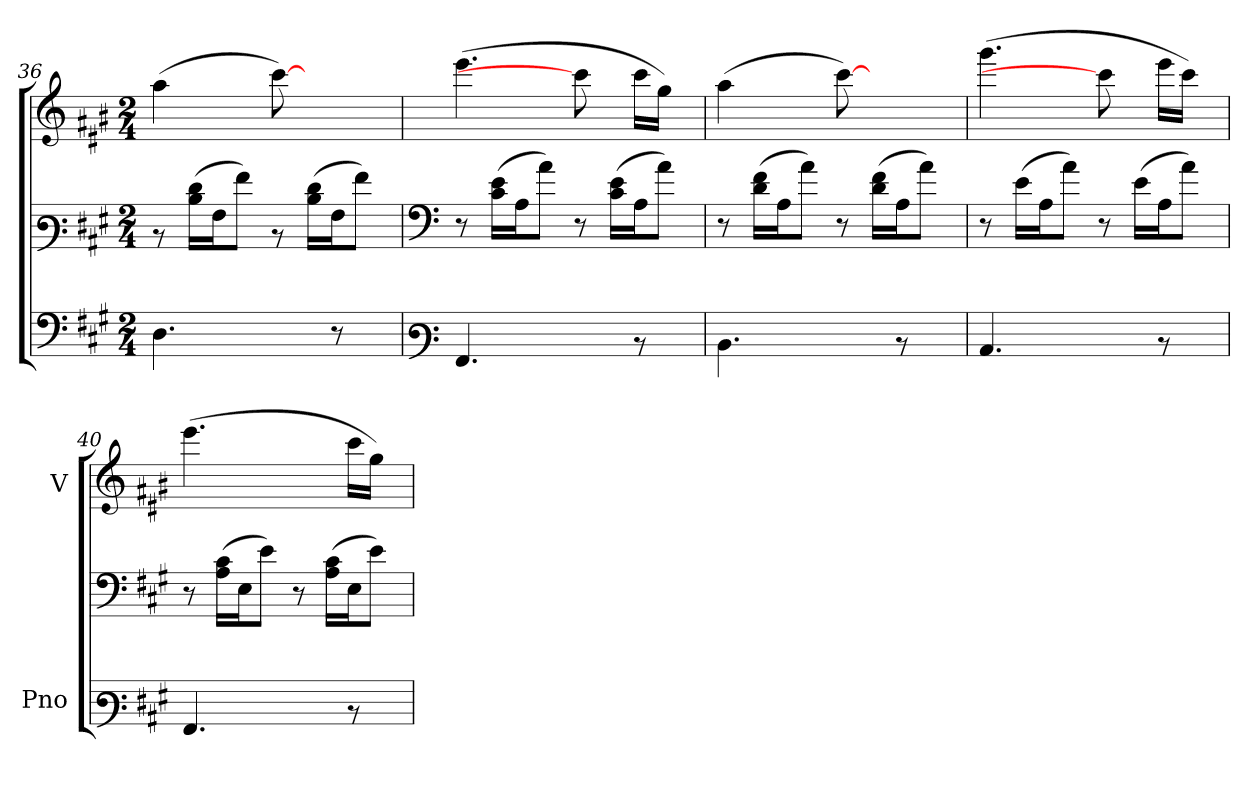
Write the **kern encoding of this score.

**kern	**kern	**kern
*part2	*part2	*part1
*staff3	*staff2	*staff1
*I'Pno	*	*I'V
*clefF4	*clefF3	*clefG3
*k[f#c#g#]	*k[f#c#g#]	*k[f#c#g#]
*M2/4	*M2/4	*M2/4
=36	=36	=36
4.D\	8rD	(>4ff#\
.	(>16d\ 16f#\LL	.
.	16A\J	.
.	8a\J)	8ryy
8.ryy	8rD	[8aa\)
.	(>16d\ 16f#\LL	4ryy
8r	16A\J	.
.	8a\J)	.
16ryy	.	.
!!LO:LB:g=z
=37	=37	=37
*clefF3	*clefF4	*
4.AA/	8r	(>4.ccc#\
.	(>16c#\ 16e\LL	.
.	16A\J	.
.	8a\J)	.
8.ryy	8r	8aa\]
.	(>16c#\ 16e\LL	16ryy
8rD	16A\J	16aa\LL
.	8a\J)	16ee\JJ)
16ryy	.	16ryy
=38	=38	=38
4.D\	8r	(>4ff#\
.	(>16d\ 16f#\LL	.
.	16A\J	.
.	8a\J)	8ryy
8.ryy	8r	[8aa\)
.	(>16d\ 16f#\LL	4ryy
8rD	16A\J	.
.	8a\J)	.
16ryy	.	.
=39	=39	=39
4.C#/	8r	(>4.eee\
.	(>16e\LL	.
.	16A\J	.
.	8a\J)	.
8.ryy	8r	8aa\]
.	(>16e\LL	16ryy
8rD	16A\J	16ccc#\LL
.	8a\J)	16aa\JJ)
16ryy	.	16ryy
=40	=40	=40
4.AA/	8r	(>4.ccc#\
.	(>16A\ 16c#\LL	.
.	16E\J	.
.	8e\J)	.
8.ryy	8r	8.ryy
.	(>16A\ 16c#\LL	.
8rD	16E\J	16aa\LL
.	8e\J)	16ee\JJ)
16ryy	.	16ryy
=	=	=
*-	*-	*-
